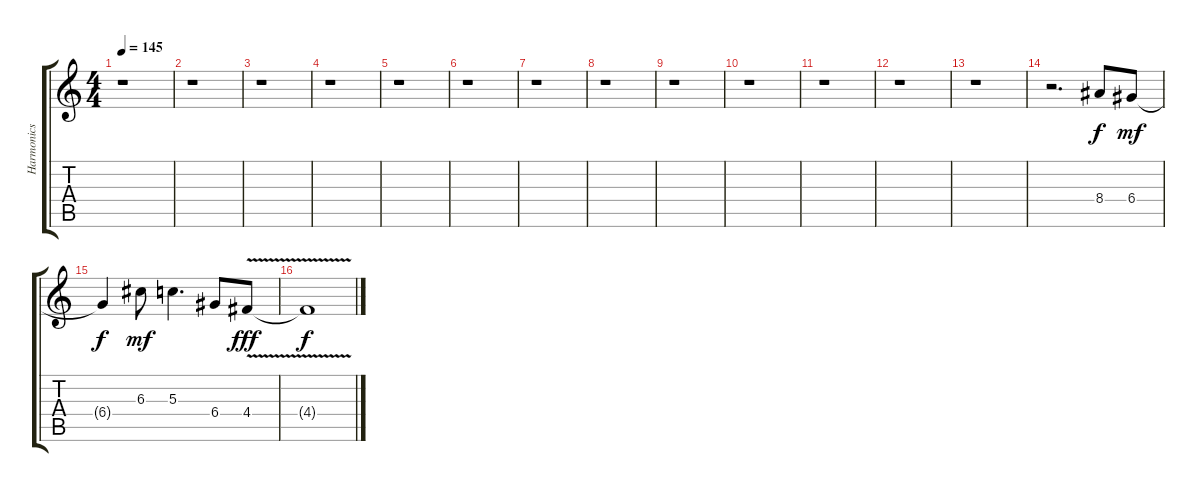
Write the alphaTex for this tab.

\track ("Harmonics" "Harmonics") {instrument guitarharmonics}
\staff {score tabs}
\tuning (E4 B3 G3 D3 A2 E2) {hide}
\ts (4 4)
\tempo 145
\clef g2
\ks c
r.1{dy f instrument guitarharmonics} |
r.1 |
r.1 |
r.1 |
r.1 |
r.1 |
r.1 |
r.1 |
r.1 |
r.1 |
r.1 |
r.1 |
r.1 |
r.2{d} 8.4.8 6.4.8{dy mf} |
6.4{t}.4{dy f} 6.3.8{dy mf} 5.3.4{d} 6.4.8 4.4{v}.8{dy fff} |
4.4{t}.1{dy f}
